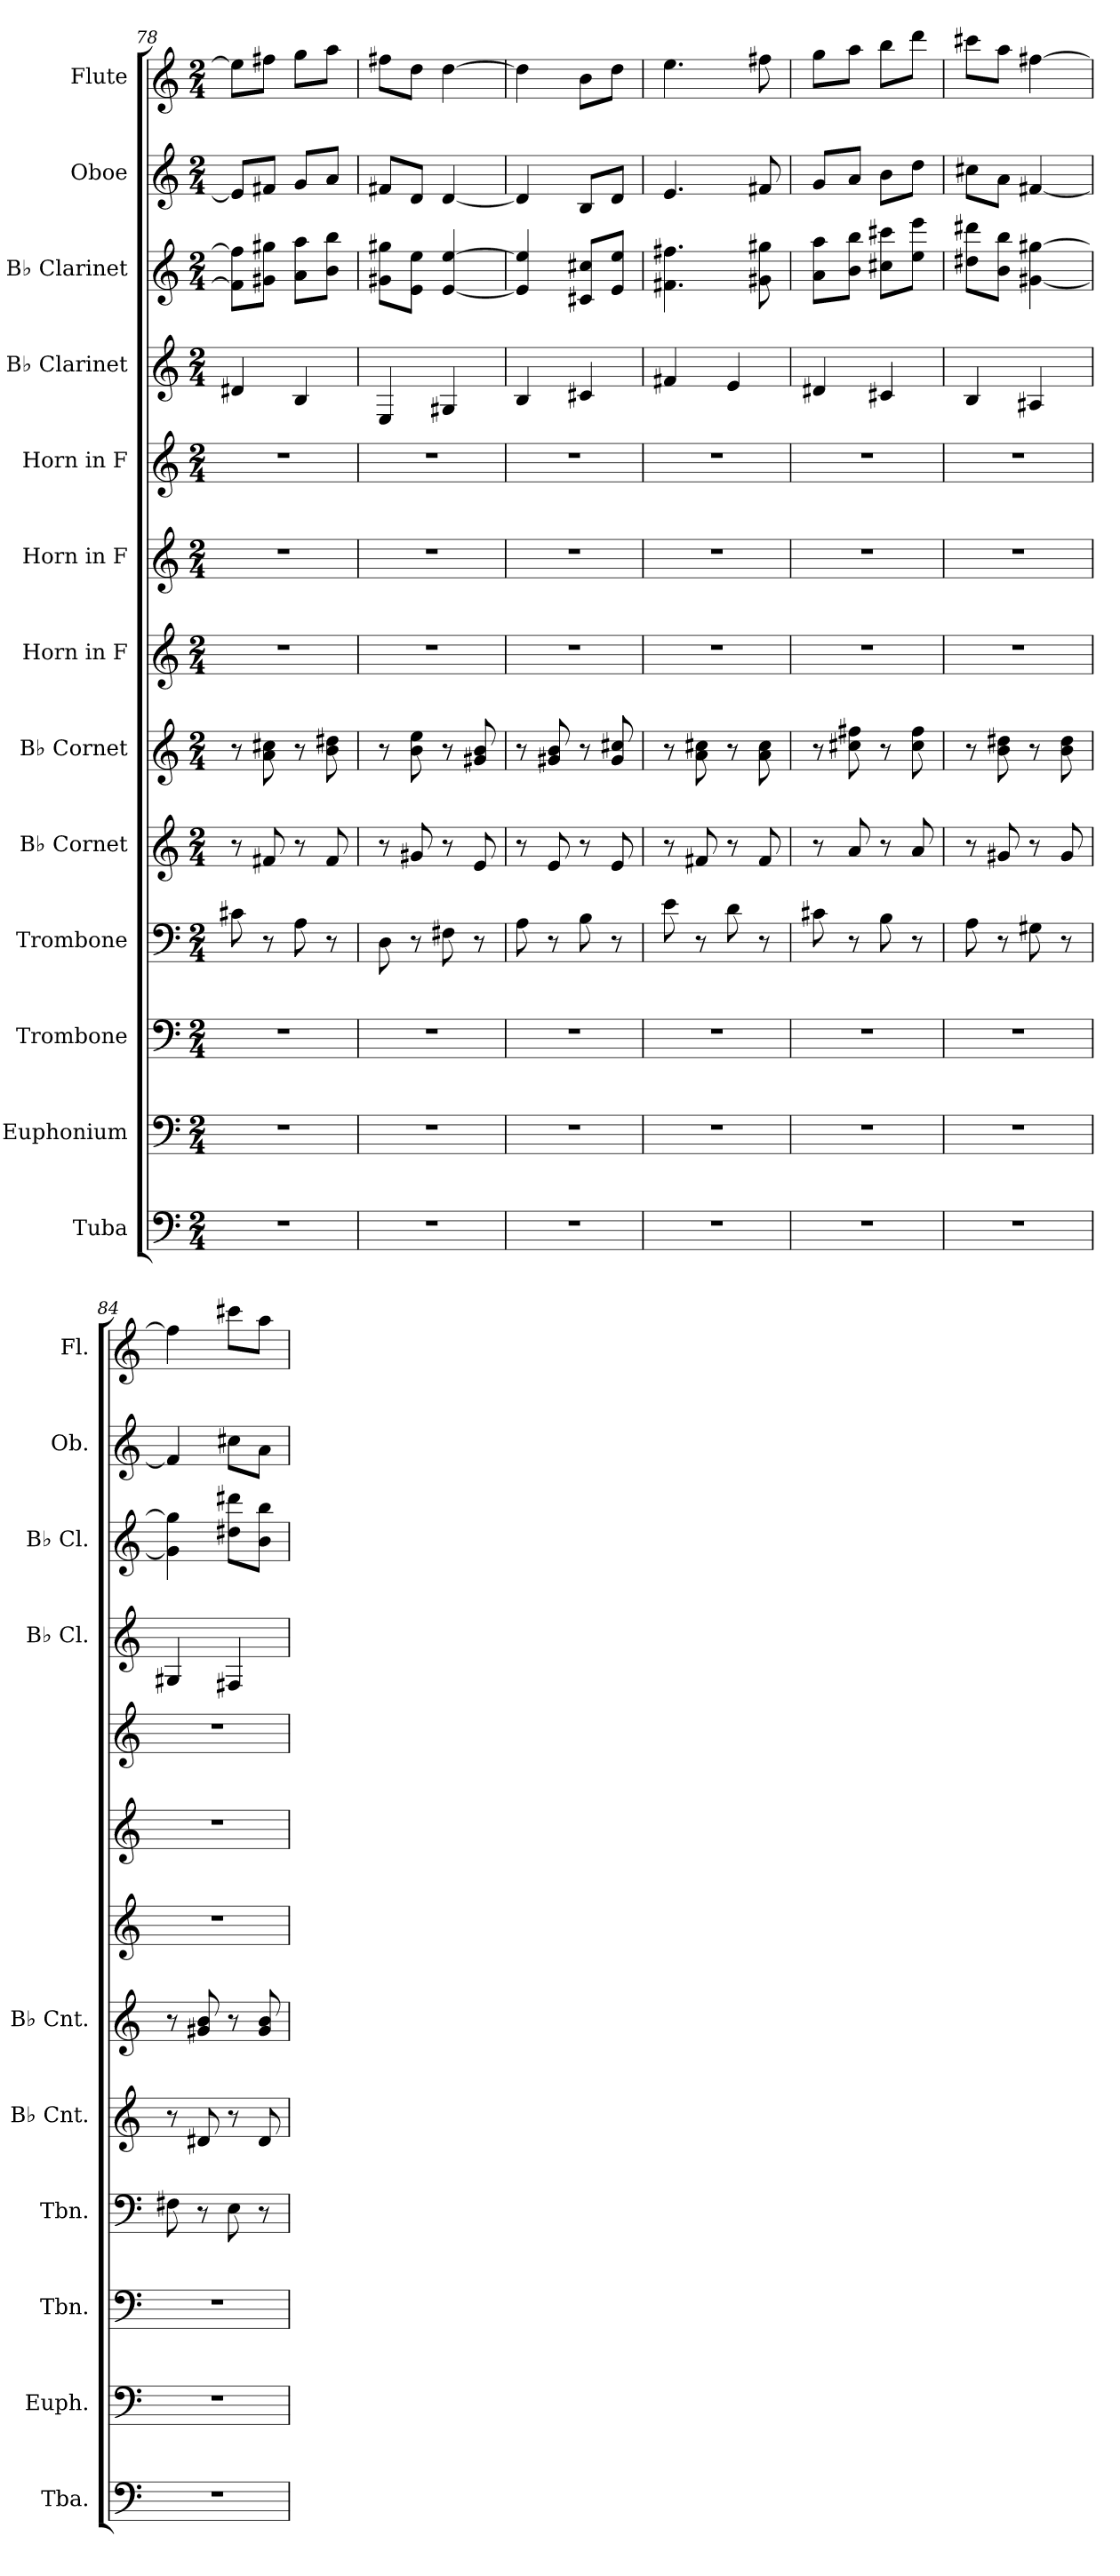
**kern	**kern	**kern	**kern	**kern	**kern	**kern	**kern	**kern	**kern	**kern	**kern	**kern
*part13	*part12	*part11	*part10	*part9	*part8	*part7	*part6	*part5	*part4	*part3	*part2	*part1
*staff13	*staff12	*staff11	*staff10	*staff9	*staff8	*staff7	*staff6	*staff5	*staff4	*staff3	*staff2	*staff1
*I"Tuba	*I"Euphonium	*I"Trombone	*I"Trombone	*I"B♭ Cornet	*I"B♭ Cornet	*I"Horn in F	*I"Horn in F	*I"Horn in F	*I"B♭ Clarinet	*I"B♭ Clarinet	*I"Oboe	*I"Flute
*I'Tba.	*I'Euph.	*I'Tbn.	*I'Tbn.	*I'B♭ Cnt.	*I'B♭ Cnt.	*	*	*	*I'B♭ Cl.	*I'B♭ Cl.	*I'Ob.	*I'Fl.
!!LO:PB:g=z
*clefF4	*clefF4	*clefF4	*clefF4	*clefG2	*clefG2	*clefG2	*clefG2	*clefG2	*clefG2	*clefG2	*clefG2	*clefG2
*	*	*	*	*ITrd1c2	*ITrd1c2	*ITrd4c7	*ITrd4c7	*ITrd4c7	*ITrd1c2	*ITrd1c2	*	*
*k[]	*k[]	*k[]	*k[]	*k[b-e-]	*k[b-e-]	*k[b-]	*k[b-]	*k[b-]	*k[b-e-]	*k[b-e-]	*k[]	*k[]
*M2/4	*M2/4	*M2/4	*M2/4	*M2/4	*M2/4	*M2/4	*M2/4	*M2/4	*M2/4	*M2/4	*M2/4	*M2/4
=78	=78	=78	=78	=78	=78	=78	=78	=78	=78	=78	=78	=78
2r	2r	2r	8c#X\	8r	8r	2r	2r	2r	4c#X/	8e\] 8ee\]L	8e/L]	8ee\L]
.	.	.	8r	8en/	8g\ 8bn\	.	.	.	.	8f#X\ 8ff#X\J	8f#X/J	8ff#X\J
.	.	.	8A\	8r	8r	.	.	.	4A/	8g\ 8gg\L	8g/L	8gg\L
.	.	.	8r	8e/	8a\ 8cc#X\	.	.	.	.	8a\ 8aa\J	8a/J	8aa\J
=79	=79	=79	=79	=79	=79	=79	=79	=79	=79	=79	=79	=79
2r	2r	2r	8D\	8r	8r	2r	2r	2r	4D/	8f#X\ 8ff#X\L	8f#X/L	8ff#X\L
.	.	.	8r	8f#X/	8a\ 8dd\	.	.	.	.	8d\ 8dd\J	8d/J	8dd\J
.	.	.	8F#X\	8r	8r	.	.	.	4F#X/	[4d/ [4dd/	[4d/	[4dd\
.	.	.	8r	8d/	8f#X/ 8a/	.	.	.	.	.	.	.
=80	=80	=80	=80	=80	=80	=80	=80	=80	=80	=80	=80	=80
2r	2r	2r	8A\	8r	8r	2r	2r	2r	4A/	4d/] 4dd/]	4d/]	4dd\]
.	.	.	8r	8d/	8f#X/ 8a/	.	.	.	.	.	.	.
.	.	.	8B\	8r	8r	.	.	.	4Bn/	8Bn/ 8bn/L	8B/L	8b\L
.	.	.	8r	8d/	8f#/ 8bn/	.	.	.	.	8d/ 8dd/J	8d/J	8dd\J
=81	=81	=81	=81	=81	=81	=81	=81	=81	=81	=81	=81	=81
2r	2r	2r	8e\	8r	8r	2r	2r	2r	4en/	4.en\ 4.een\	4.e/	4.ee\
.	.	.	8r	8en/	8g\ 8bn\	.	.	.	.	.	.	.
.	.	.	8d\	8r	8r	.	.	.	4d/	.	.	.
.	.	.	8r	8e/	8g\ 8b\	.	.	.	.	8f#X\ 8ff#X\	8f#X/	8ff#X\
=82	=82	=82	=82	=82	=82	=82	=82	=82	=82	=82	=82	=82
2r	2r	2r	8c#X\	8r	8r	2r	2r	2r	4c#X/	8g\ 8gg\L	8g/L	8gg\L
.	.	.	8r	8g/	8bn\ 8een\	.	.	.	.	8a\ 8aa\J	8a/J	8aa\J
.	.	.	8B\	8r	8r	.	.	.	4Bn/	8bn\ 8bbn\L	8b\L	8bb\L
.	.	.	8r	8g/	8b\ 8ee\	.	.	.	.	8dd\ 8ddd\J	8dd\J	8ddd\J
!!LO:PB:g=z
=83	=83	=83	=83	=83	=83	=83	=83	=83	=83	=83	=83	=83
2r	2r	2r	8A\	8r	8r	2r	2r	2r	4A/	8cc#X\ 8ccc#X\L	8cc#X\L	8ccc#X\L
.	.	.	8r	8f#X/	8a\ 8cc#X\	.	.	.	.	8a\ 8aa\J	8a\J	8aa\J
.	.	.	8G#X\	8r	8r	.	.	.	4G#X/	[4f#X\ [4ff#X\	[4f#X/	[4ff#X\
.	.	.	8r	8f#/	8a\ 8cc#\	.	.	.	.	.	.	.
=84	=84	=84	=84	=84	=84	=84	=84	=84	=84	=84	=84	=84
2r	2r	2r	8F#X\	8r	8r	2r	2r	2r	4F#X/	4f#\] 4ff#\]	4f#/]	4ff#\]
.	.	.	8r	8c#X/	8f#X/ 8a/	.	.	.	.	.	.	.
.	.	.	8E\	8r	8r	.	.	.	4En/	8cc#X\ 8ccc#X\L	8cc#X\L	8ccc#X\L
.	.	.	8r	8c#/	8f#/ 8a/	.	.	.	.	8a\ 8aa\J	8a\J	8aa\J
=	=	=	=	=	=	=	=	=	=	=	=	=
*-	*-	*-	*-	*-	*-	*-	*-	*-	*-	*-	*-	*-
